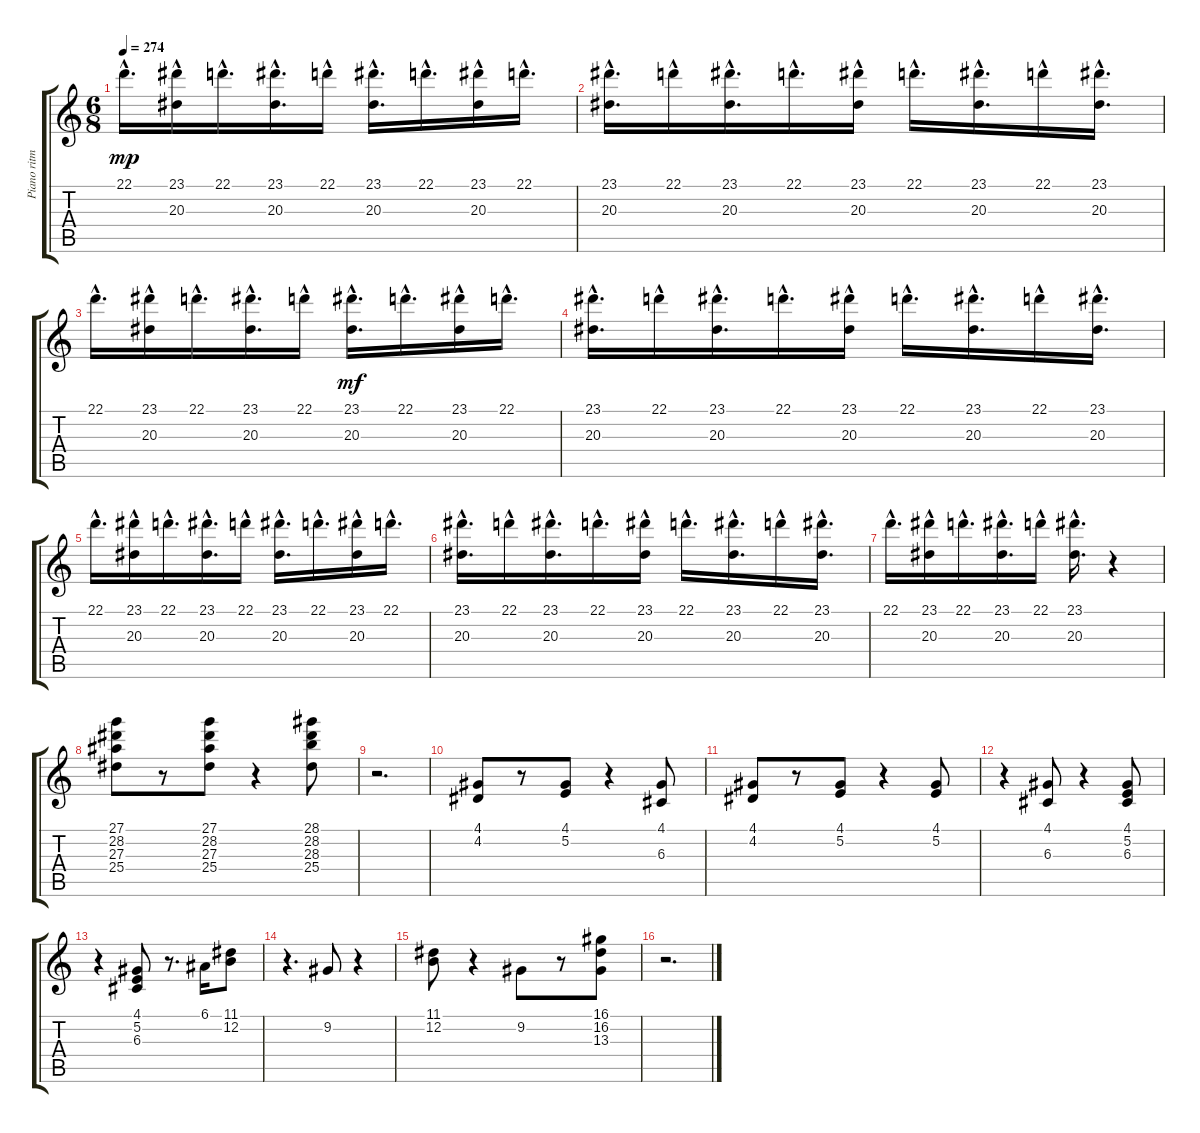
\track ("Piano ritmo Base" "Piano ritm") {instrument acousticgrandpiano}
\staff {score tabs}
\tuning (E4 B3 G3 D3 A2 E2) {hide}
\ts (6 8)
\tempo 274
\clef g2
\ks c
22.1{hac}.16{d dy mp} (23.1{hac} 20.3{hac}).16 22.1{hac}.16{d} (23.1{hac} 20.3{hac}).16{d} 22.1{hac}.16 (23.1{hac} 20.3{hac}).16{d} 22.1{hac}.16{d} (23.1{hac} 20.3{hac}).16 22.1{hac}.16{d} |
(23.1{hac} 20.3{hac}).16{d} 22.1{hac}.16 (23.1{hac} 20.3{hac}).16{d} 22.1{hac}.16{d} (23.1{hac} 20.3{hac}).16 22.1{hac}.16{d} (23.1{hac} 20.3{hac}).16{d} 22.1{hac}.16 (23.1{hac} 20.3{hac}).16{d} |
22.1{hac}.16{d} (23.1{hac} 20.3{hac}).16 22.1{hac}.16{d} (23.1{hac} 20.3{hac}).16{d} 22.1{hac}.16 (23.1{hac} 20.3{hac}).16{d dy mf} 22.1{hac}.16{d} (23.1{hac} 20.3{hac}).16 22.1{hac}.16{d} |
(23.1{hac} 20.3{hac}).16{d} 22.1{hac}.16 (23.1{hac} 20.3{hac}).16{d} 22.1{hac}.16{d} (23.1{hac} 20.3{hac}).16 22.1{hac}.16{d} (23.1{hac} 20.3{hac}).16{d} 22.1{hac}.16 (23.1{hac} 20.3{hac}).16{d} |
22.1{hac}.16{d} (23.1{hac} 20.3{hac}).16 22.1{hac}.16{d} (23.1{hac} 20.3{hac}).16{d} 22.1{hac}.16 (23.1{hac} 20.3{hac}).16{d} 22.1{hac}.16{d} (23.1{hac} 20.3{hac}).16 22.1{hac}.16{d} |
(23.1{hac} 20.3{hac}).16{d} 22.1{hac}.16 (23.1{hac} 20.3{hac}).16{d} 22.1{hac}.16{d} (23.1{hac} 20.3{hac}).16 22.1{hac}.16{d} (23.1{hac} 20.3{hac}).16{d} 22.1{hac}.16 (23.1{hac} 20.3{hac}).16{d} |
22.1{hac}.16{d} (23.1{hac} 20.3{hac}).16 22.1{hac}.16{d} (23.1{hac} 20.3{hac}).16{d} 22.1{hac}.16 (23.1{hac} 20.3{hac}).16{d} r.4 |
(27.1 28.2 27.3 25.4).8 r.8 (27.1 28.2 27.3 25.4).8 r.4 (28.1 28.2 28.3 25.4).8 |
r.2{d} |
(4.1 4.2).8 r.8 (4.1 5.2).8 r.4 (4.1 6.3).8 |
(4.1 4.2).8 r.8 (4.1 5.2).8 r.4 (4.1 5.2).8 |
r.4 (4.1 6.3).8 r.4 (4.1 5.2 6.3).8 |
r.4 (4.1 5.2 6.3).8 r.8{d} 6.1.16 (11.1 12.2).8 |
r.4{d} 9.2.8 r.4 |
(11.1 12.2).8 r.4 9.2.8 r.8 (16.1 16.2 13.3).8 |
r.2{d}
